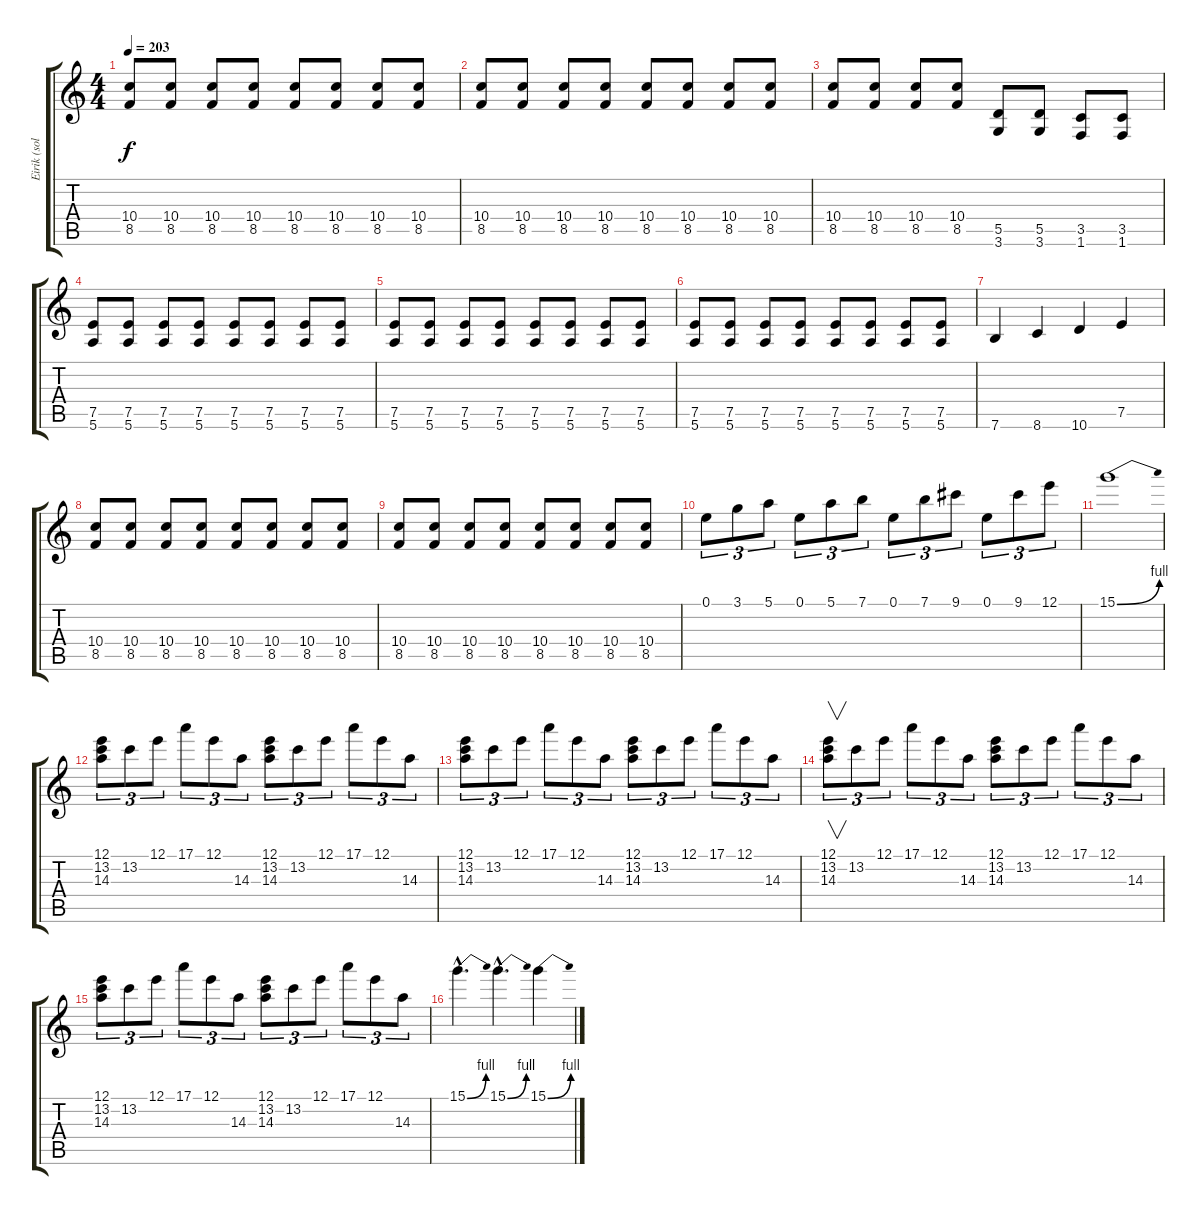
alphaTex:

\track ("Eirik (solo)" "Eirik (sol") {instrument overdrivenguitar}
\staff {score tabs}
\tuning (E4 B3 G3 D3 A2 E2) {hide}
\ts (4 4)
\tempo 203
\clef g2
\ks c
(10.4 8.5).8{dy f} (10.4 8.5).8 (10.4 8.5).8 (10.4 8.5).8 (10.4 8.5).8 (10.4 8.5).8 (10.4 8.5).8 (10.4 8.5).8 |
(10.4 8.5).8 (10.4 8.5).8 (10.4 8.5).8 (10.4 8.5).8 (10.4 8.5).8 (10.4 8.5).8 (10.4 8.5).8 (10.4 8.5).8 |
(10.4 8.5).8 (10.4 8.5).8 (10.4 8.5).8 (10.4 8.5).8 (5.5 3.6).8 (5.5 3.6).8 (3.5 1.6).8 (3.5 1.6).8 |
(7.5 5.6).8 (7.5 5.6).8 (7.5 5.6).8 (7.5 5.6).8 (7.5 5.6).8 (7.5 5.6).8 (7.5 5.6).8 (7.5 5.6).8 |
(7.5 5.6).8 (7.5 5.6).8 (7.5 5.6).8 (7.5 5.6).8 (7.5 5.6).8 (7.5 5.6).8 (7.5 5.6).8 (7.5 5.6).8 |
(7.5 5.6).8 (7.5 5.6).8 (7.5 5.6).8 (7.5 5.6).8 (7.5 5.6).8 (7.5 5.6).8 (7.5 5.6).8 (7.5 5.6).8 |
7.6.4 8.6.4 10.6.4 7.5.4 |
(10.4 8.5).8 (10.4 8.5).8 (10.4 8.5).8 (10.4 8.5).8 (10.4 8.5).8 (10.4 8.5).8 (10.4 8.5).8 (10.4 8.5).8 |
(10.4 8.5).8 (10.4 8.5).8 (10.4 8.5).8 (10.4 8.5).8 (10.4 8.5).8 (10.4 8.5).8 (10.4 8.5).8 (10.4 8.5).8 |
0.1.8{tu (3 2)} 3.1.8{tu (3 2)} 5.1.8{tu (3 2)} 0.1.8{tu (3 2)} 5.1.8{tu (3 2)} 7.1.8{tu (3 2)} 0.1.8{tu (3 2)} 7.1.8{tu (3 2)} 9.1.8{tu (3 2)} 0.1.8{tu (3 2)} 9.1.8{tu (3 2)} 12.1.8{tu (3 2)} |
15.1{be (bend 0 0 60 4)}.1 |
(12.1 13.2 14.3).8{tu (3 2)} 13.2.8{tu (3 2)} 12.1.8{tu (3 2)} 17.1.8{tu (3 2)} 12.1.8{tu (3 2)} 14.3.8{tu (3 2)} (12.1 13.2 14.3).8{tu (3 2)} 13.2.8{tu (3 2)} 12.1.8{tu (3 2)} 17.1.8{tu (3 2)} 12.1.8{tu (3 2)} 14.3.8{tu (3 2)} |
(12.1 13.2 14.3).8{tu (3 2)} 13.2.8{tu (3 2)} 12.1.8{tu (3 2)} 17.1.8{tu (3 2)} 12.1.8{tu (3 2)} 14.3.8{tu (3 2)} (12.1 13.2 14.3).8{tu (3 2)} 13.2.8{tu (3 2)} 12.1.8{tu (3 2)} 17.1.8{tu (3 2)} 12.1.8{tu (3 2)} 14.3.8{tu (3 2)} |
(12.1 13.2 14.3).8{v tu (3 2)} 13.2.8{tu (3 2)} 12.1.8{tu (3 2)} 17.1.8{tu (3 2)} 12.1.8{tu (3 2)} 14.3.8{tu (3 2)} (12.1 13.2 14.3).8{tu (3 2)} 13.2.8{tu (3 2)} 12.1.8{tu (3 2)} 17.1.8{tu (3 2)} 12.1.8{tu (3 2)} 14.3.8{tu (3 2)} |
(12.1 13.2 14.3).8{tu (3 2)} 13.2.8{tu (3 2)} 12.1.8{tu (3 2)} 17.1.8{tu (3 2)} 12.1.8{tu (3 2)} 14.3.8{tu (3 2)} (12.1 13.2 14.3).8{tu (3 2)} 13.2.8{tu (3 2)} 12.1.8{tu (3 2)} 17.1.8{tu (3 2)} 12.1.8{tu (3 2)} 14.3.8{tu (3 2)} |
15.1{be (bend 0 0 60 4) hac}.4{d} 15.1{be (bend 0 0 60 4) hac}.4{d} 15.1{be (bend 0 0 60 4)}.4
